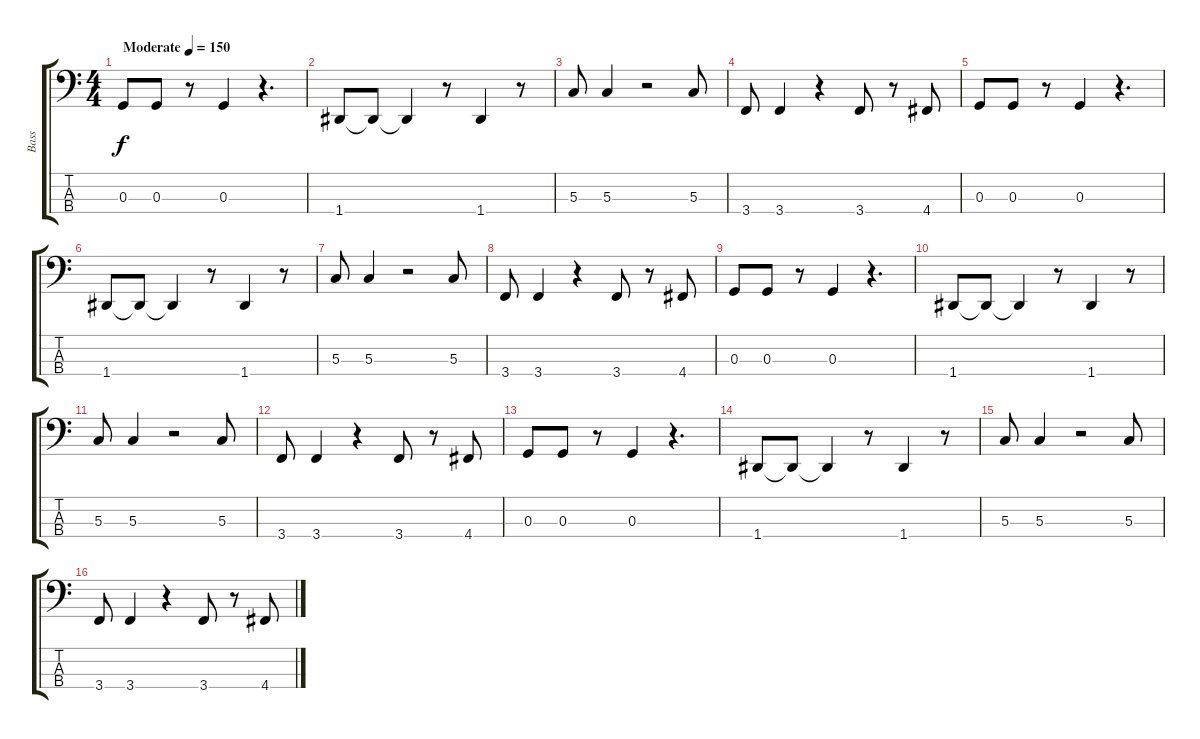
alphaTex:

\track ("Bass" "Bass") {instrument electricbassfinger}
\staff {score tabs}
\tuning (F2 C2 G1 D1) {hide}
\ts (4 4)
\tempo (150 "Moderate")
\clef f4
\ks c
0.3.8{dy f instrument electricbassfinger} 0.3.8 r.8 0.3.4 r.4{d} |
1.4.8 1.4{t}.8 1.4{t}.4 r.8 1.4.4 r.8 |
5.3.8 5.3.4 r.2 5.3.8 |
3.4.8 3.4.4 r.4 3.4.8 r.8 4.4.8 |
0.3.8 0.3.8 r.8 0.3.4 r.4{d} |
1.4.8 1.4{t}.8 1.4{t}.4 r.8 1.4.4 r.8 |
5.3.8 5.3.4 r.2 5.3.8 |
3.4.8 3.4.4 r.4 3.4.8 r.8 4.4.8 |
0.3.8 0.3.8 r.8 0.3.4 r.4{d} |
1.4.8 1.4{t}.8 1.4{t}.4 r.8 1.4.4 r.8 |
5.3.8 5.3.4 r.2 5.3.8 |
3.4.8 3.4.4 r.4 3.4.8 r.8 4.4.8 |
0.3.8 0.3.8 r.8 0.3.4 r.4{d} |
1.4.8 1.4{t}.8 1.4{t}.4 r.8 1.4.4 r.8 |
5.3.8 5.3.4 r.2 5.3.8 |
3.4.8 3.4.4 r.4 3.4.8 r.8 4.4.8
